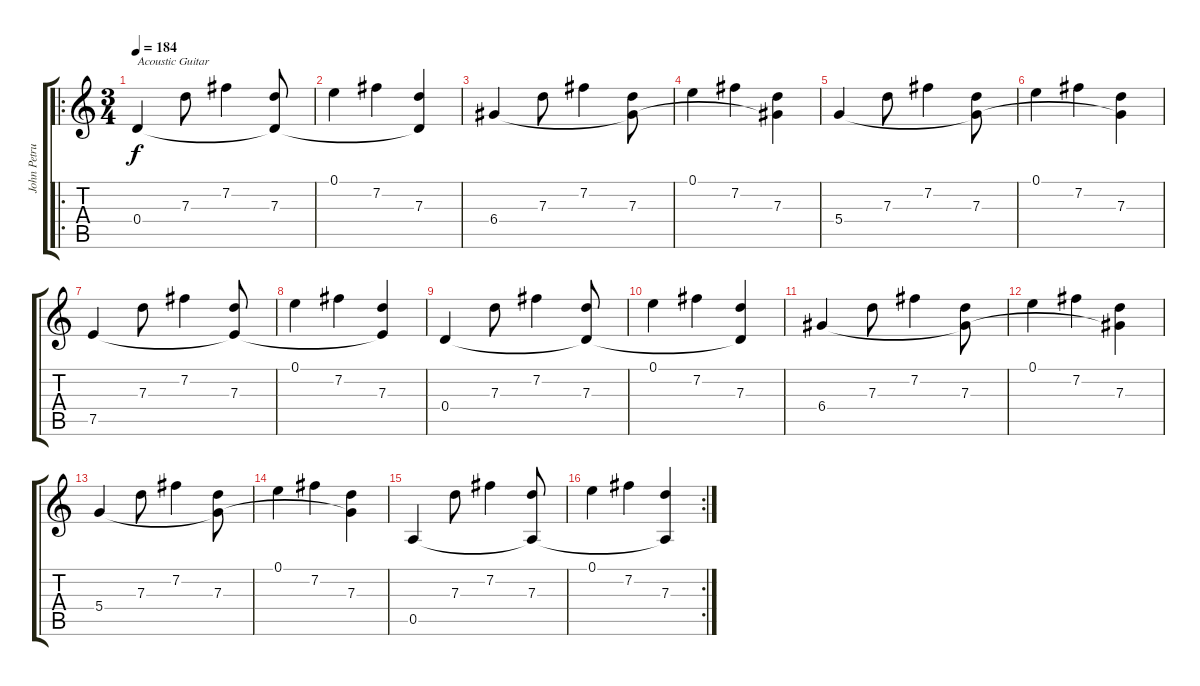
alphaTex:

\track ("John Petrucci - 6 Strings Guitar" "John Petru") {instrument distortionguitar}
\staff {score tabs}
\tuning (E4 B3 G3 D3 A2 E2) {hide}
\ro
\ts (3 4)
\tempo 184
\clef g2
\ks c
0.4.4{txt "Acoustic Guitar" dy f instrument acousticguitarsteel} 7.3.8 7.2.4 (7.3 0.4{t}).8 |
0.1.4 7.2.4 (7.3 0.4{t}).4 |
6.4.4 7.3.8 7.2.4 (7.3 6.4{t}).8 |
0.1.4 7.2.4 (7.3 6.4{t}).4 |
5.4.4 7.3.8 7.2.4 (7.3 5.4{t}).8 |
0.1.4 7.2.4 (7.3 5.4{t}).4 |
7.5.4 7.3.8 7.2.4 (7.3 7.5{t}).8 |
0.1.4 7.2.4 (7.3 7.5{t}).4 |
0.4.4 7.3.8 7.2.4 (7.3 0.4{t}).8 |
0.1.4 7.2.4 (7.3 0.4{t}).4 |
6.4.4 7.3.8 7.2.4 (7.3 6.4{t}).8 |
0.1.4 7.2.4 (7.3 6.4{t}).4 |
5.4.4 7.3.8 7.2.4 (7.3 5.4{t}).8 |
0.1.4 7.2.4 (7.3 5.4{t}).4 |
0.5.4 7.3.8 7.2.4 (7.3 0.5{t}).8 |
\rc 2
0.1.4 7.2.4 (7.3 0.5{t}).4
